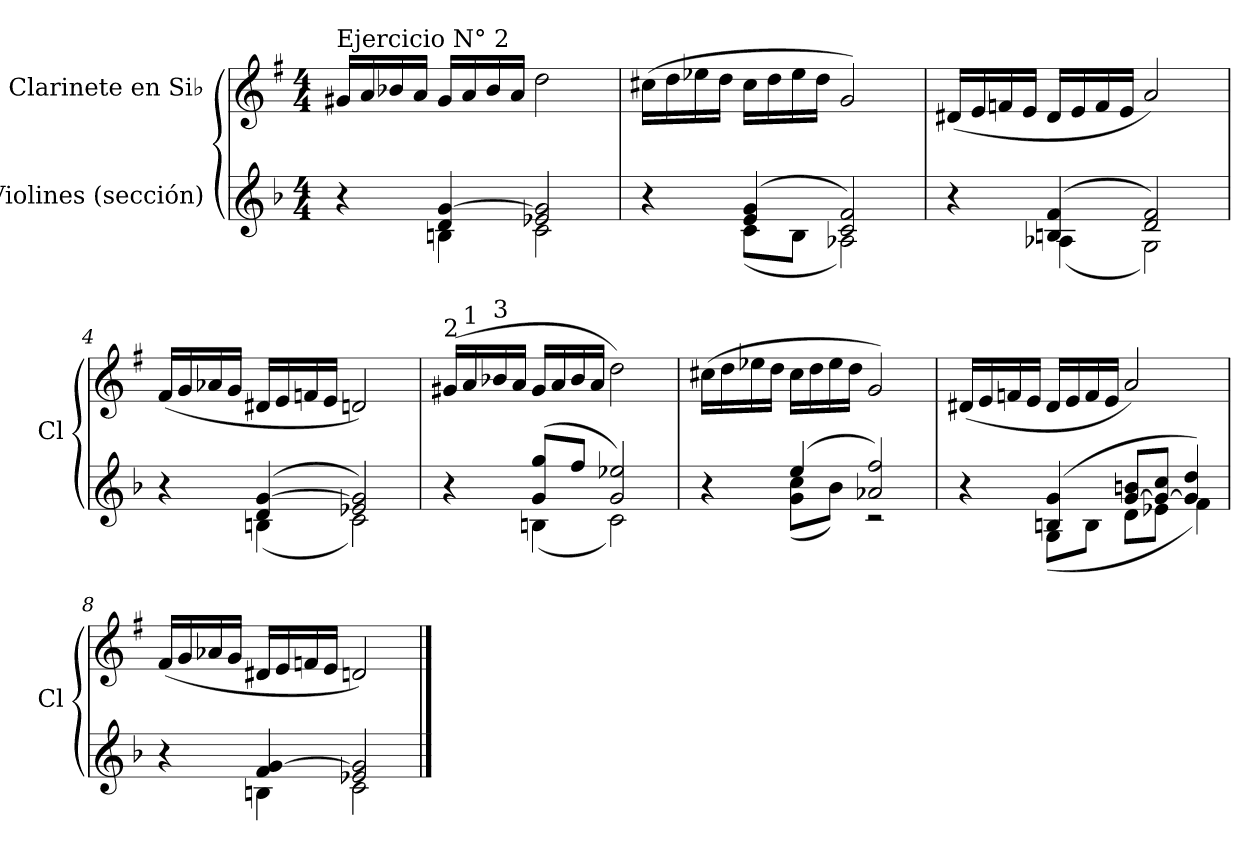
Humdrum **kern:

**kern	**kern
*part2	*part1
*staff2	*staff1
*I"Violines (sección)	*I"Clarinete en Si♭
*	*I'Cl
*clefG2	*clefG2
*	*ITrd1c2
*k[b-]	*k[b-]
*M4/4	*M4/4
*MM40	*MM40
=1	=1
*^	*
!	!	!LO:TX:a:t=Ejercicio N° 2
4ryy	4r	16f#X/LL
.	.	16g/
.	.	16a-X/
.	.	16g/JJ
4d/ [4g/	4Bn\	16f#/LL
.	.	16g/
.	.	16a-/
.	.	16g/JJ
2e-X/ 2g/]	2c\	2cc\
=2	=2	=2
4ryy	4r	(>16bn\LL
.	.	16cc\
.	.	16dd-X\
.	.	16cc\JJ
(>4e/ 4g/	(<8c\L	16b\LL
.	.	16cc\
.	8B-\J	16dd-\
.	.	16cc\JJ
2c/ 2f/)	2A-X\)	2f/)
=3	=3	=3
4ryy	4r	(<16c#X/LL
.	.	16d/
.	.	16e-X/
.	.	16d/JJ
(>4Bn/ 4f/	(<4A-X\	16c#/LL
.	.	16d/
.	.	16e-/
.	.	16d/JJ
2d/ 2f/)	2G\)	2g/)
=4	=4	=4
4ryy	4r	(<16e/LL
.	.	16f/
.	.	16g-X/
.	.	16f/JJ
(>4d/ [4g/	(<4Bn\	16c#X/LL
.	.	16d/
.	.	16e-X/
.	.	16d/JJ
2e-X/ 2g/])	2c\)	2cn/)
!!LO:LB:g=z
=5	=5	=5
!	!	!LO:TX:a:t=2
4r	4ryy	(>16f#X/LL
!	!	!LO:TX:a:t=1
.	.	16g/
!	!	!LO:TX:a:t=3
.	.	16a-X/
.	.	16g/JJ
(>8g/ 8gg/L	(<4Bn\	16f#/LL
.	.	16g/
8ff/J	.	16a-/
.	.	16g/JJ
2g/ 2ee-X/)	2c\)	2cc\)
=6	=6	=6
4r	4ryy	(>16bn\LL
.	.	16cc\
.	.	16dd-X\
.	.	16cc\JJ
(>4ee/	(<8g\ 8cc\L	16b\LL
.	.	16cc\
.	8b-\J)	16dd-\
.	.	16cc\JJ
2a-X/ 2ff/)	2r	2f/)
=7	=7	=7
4ryy	4r	(<16c#X/LL
.	.	16d/
.	.	16e-X/
.	.	16d/JJ
(>4Bn/ 4g/	(<8G\L	16c#/LL
.	.	16d/
.	8B\J	16e-/
.	.	16d/JJ
[8g/ 8bn/L	8d\L	2g/)
8g/_ 8cc/J	8e-X\J	.
4g/] 4dd/)	4f\)	.
=8	=8	=8
4ryy	4r	(<16e/LL
.	.	16f/
.	.	16g-X/
.	.	16f/JJ
4f/ [4g/	4Bn\	16c#X/LL
.	.	16d/
.	.	16e-X/
.	.	16d/JJ
2e-X/ 2g/]	2c\	2cn/)
*v	*v	*
==	==
*-	*-
